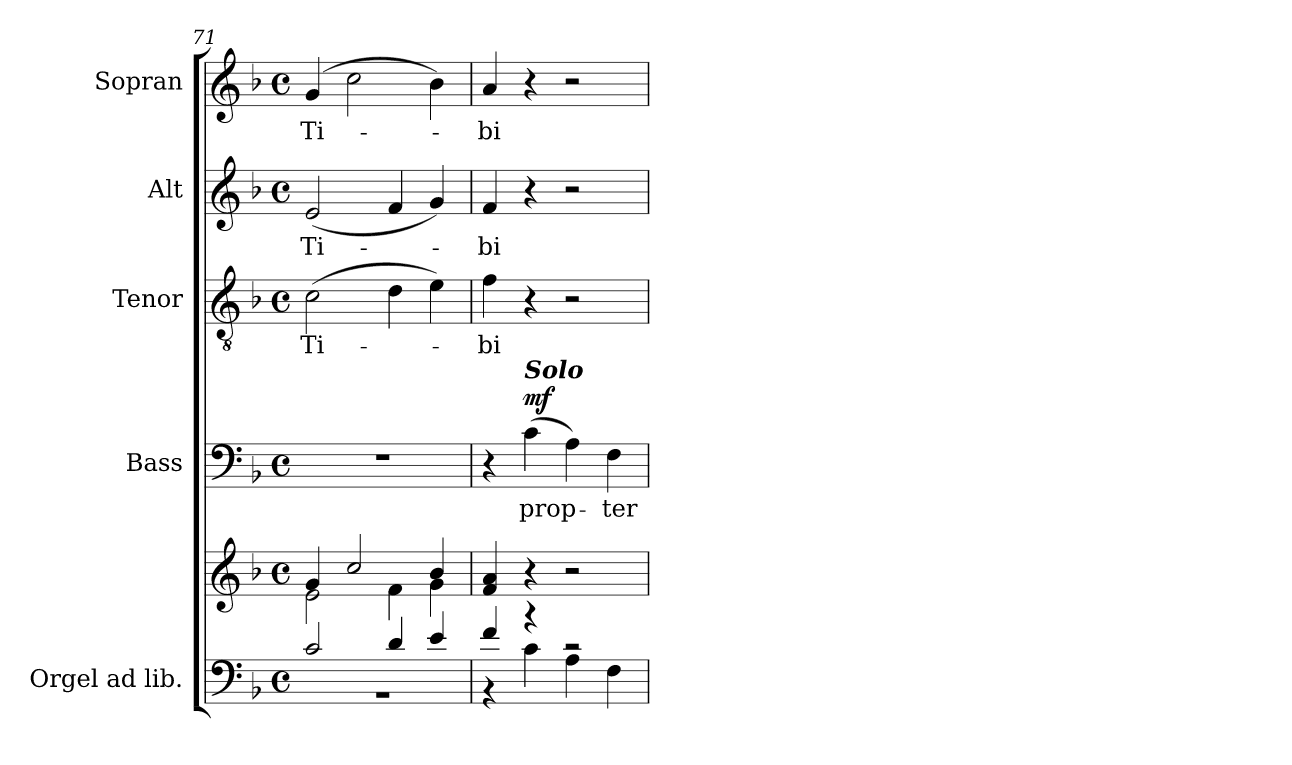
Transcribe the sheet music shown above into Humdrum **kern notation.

**kern	**kern	**kern	**text	**dynam	**kern	**text	**kern	**text	**kern	**text
*part5	*part5	*part4	*part4	*part4	*part3	*part3	*part2	*part2	*part1	*part1
*staff6	*staff5	*staff4	*staff4	*staff4	*staff3	*staff3	*staff2	*staff2	*staff1	*staff1
*I"Orgel ad lib.	*	*I"Bass	*	*	*I"Tenor	*	*I"Alt	*	*I"Sopran	*
*	*	*I'B.	*	*	*I'T.	*	*I'A.	*	*I'S.	*
*clefF4	*clefG2	*clefF4	*	*	*clefGv2	*	*clefG2	*	*clefG2	*
*k[b-]	*k[b-]	*k[b-]	*	*	*k[b-]	*	*k[b-]	*	*k[b-]	*
*F:	*F:	*F:	*	*	*F:	*	*F:	*	*F:	*
*M4/4	*M4/4	*M4/4	*	*	*M4/4	*	*M4/4	*	*M4/4	*
*met(c)	*met(c)	*met(c)	*	*	*met(c)	*	*met(c)	*	*met(c)	*
=71	=71	=71	=71	=71	=71	=71	=71	=71	=71	=71
*^	*^	*	*	*	*	*	*	*	*	*
!	!	!	!	!	!	!	!	!LO:LY:b	!	!LO:LY:b	!	!LO:LY:b
2c/	1rBB	4g/	2e\	1r	.	.	(>2c\	Ti-	(<2e/	Ti-	(4g/	Ti-
.	.	2cc/	.	.	.	.	.	.	.	.	2cc\	.
4d/	.	.	4f\	.	.	.	4d\	.	4f/	.	.	.
4e/	.	4b-/	4g\	.	.	.	4e\)	.	4g/)	.	4b-\)	.
=72	=72	=72	=72	=72	=72	=72	=72	=72	=72	=72	=72	=72
!	!	!	!	!	!	!	!	!LO:LY:b	!	!LO:LY:b	!	!LO:LY:b
*	*	*v	*v	*	*	*	*	*	*	*	*	*
4f/	4r	4f/ 4a/	4r	.	.	4f\	-bi	4f/	-bi	4a/	-bi
!	!	!	!LO:TX:a:Bi:t=Solo	!	!	!	!	!	!	!	!
!	!	!	!	!LO:LY:b	!LO:DY:a	!	!	!	!	!	!
4ra	4c\	4r	(>4c\	prop-	mf	4r	.	4r	.	4r	.
2rd	4A\	2r	4A\)	.	.	2r	.	2r	.	2r	.
!	!	!	!	!LO:LY:b	!	!	!	!	!	!	!
.	4F\	.	4F\	-ter	.	.	.	.	.	.	.
*v	*v	*	*	*	*	*	*	*	*	*	*
=	=	=	=	=	=	=	=	=	=	=
*-	*-	*-	*-	*-	*-	*-	*-	*-	*-	*-
